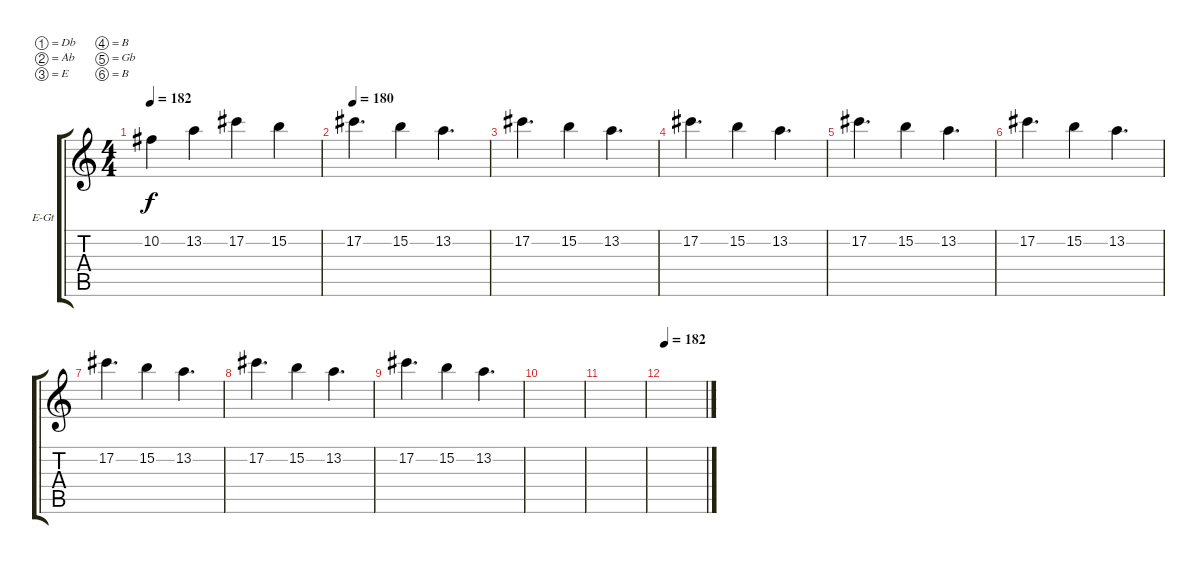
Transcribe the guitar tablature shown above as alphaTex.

\defaultSystemsLayout 4
\bracketExtendMode groupsimilarinstruments
\firstSystemTrackNameOrientation horizontal
\otherSystemsTrackNameOrientation horizontal
\track ("Electric Guitar" "E-Gt") {instrument distortionguitar}
\staff {score tabs}
\tuning (Db4 Ab3 E3 B2 Gb2 B1)
\ts (4 4)
\tempo 182
\clef g2
\scale
0.333333
\ks c
10.2.4{dy f} 13.2.4 17.2.4 15.2.4 |
\tempo 180
\scale
0.333333 17.2.4{d} 15.2.4 13.2.4{d} |
\scale
0.333333 17.2.4{d} 15.2.4 13.2.4{d} |
\scale
0.333333 17.2.4{d} 15.2.4 13.2.4{d} |
\scale
0.333333 17.2.4{d} 15.2.4 13.2.4{d} |
\scale
0.333333 17.2.4{d} 15.2.4 13.2.4{d} |
\scale
0.333333 17.2.4{d} 15.2.4 13.2.4{d} |
\scale
0.333333 17.2.4{d} 15.2.4 13.2.4{d} |
\scale
0.333333 17.2.4{d} 15.2.4 13.2.4{d} |
\scale
0.333333 |
\scale
0.333333 |
\tempo 182
\scale
0.333333 |
\scale
0.333333 |
\scale
0.333333 |
\scale
0.333333 |
\scale
0.333333
